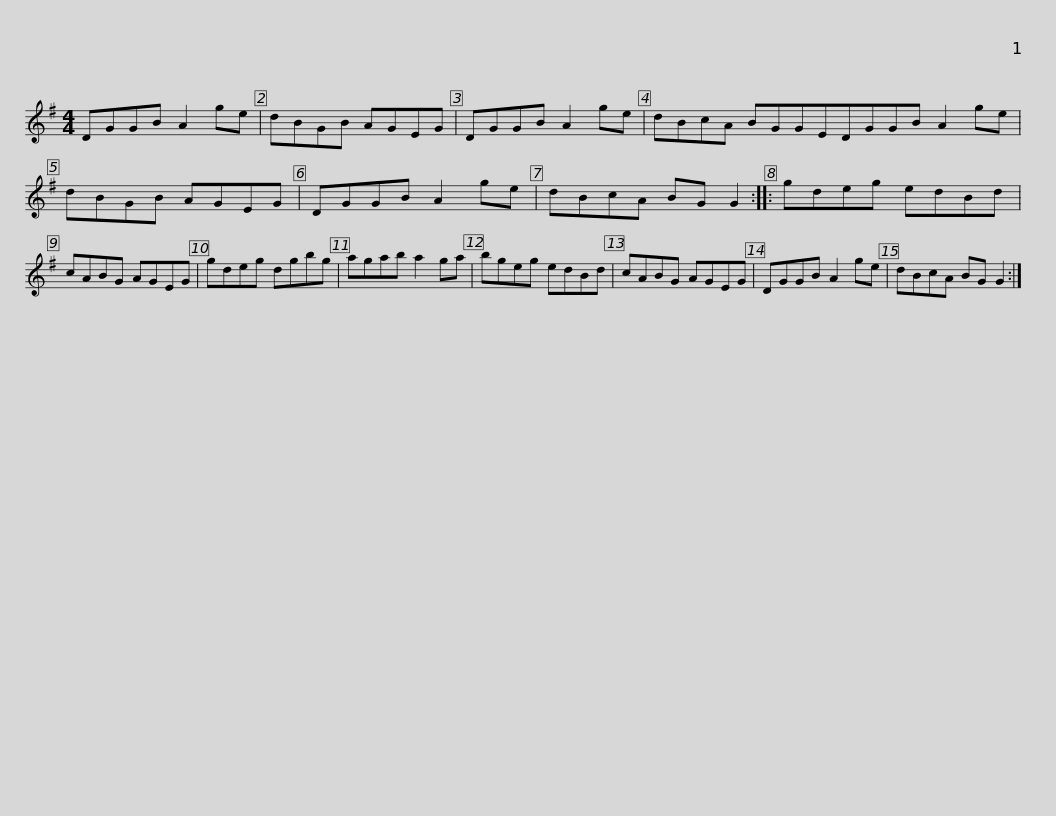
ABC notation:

X:1
L:1/8
M:4/4
I:linebreak $
K:G
V:1 treble
V:1
 DGGB A2 ge | dBGB AGEG | DGGB A2 ge | dBcA BGGEDGGB A2 ge |$ dBGB AGEG | %5
 DGGB A2 ge | dBcA BG G2 :: gdeg edBd | cABG AGEG |$ gdeg dgbg | %10
 agab a2 ga | bgeg edBd | cABG AGEG | DGGB A2 ge |$ dBcA BG G2 :| %15
